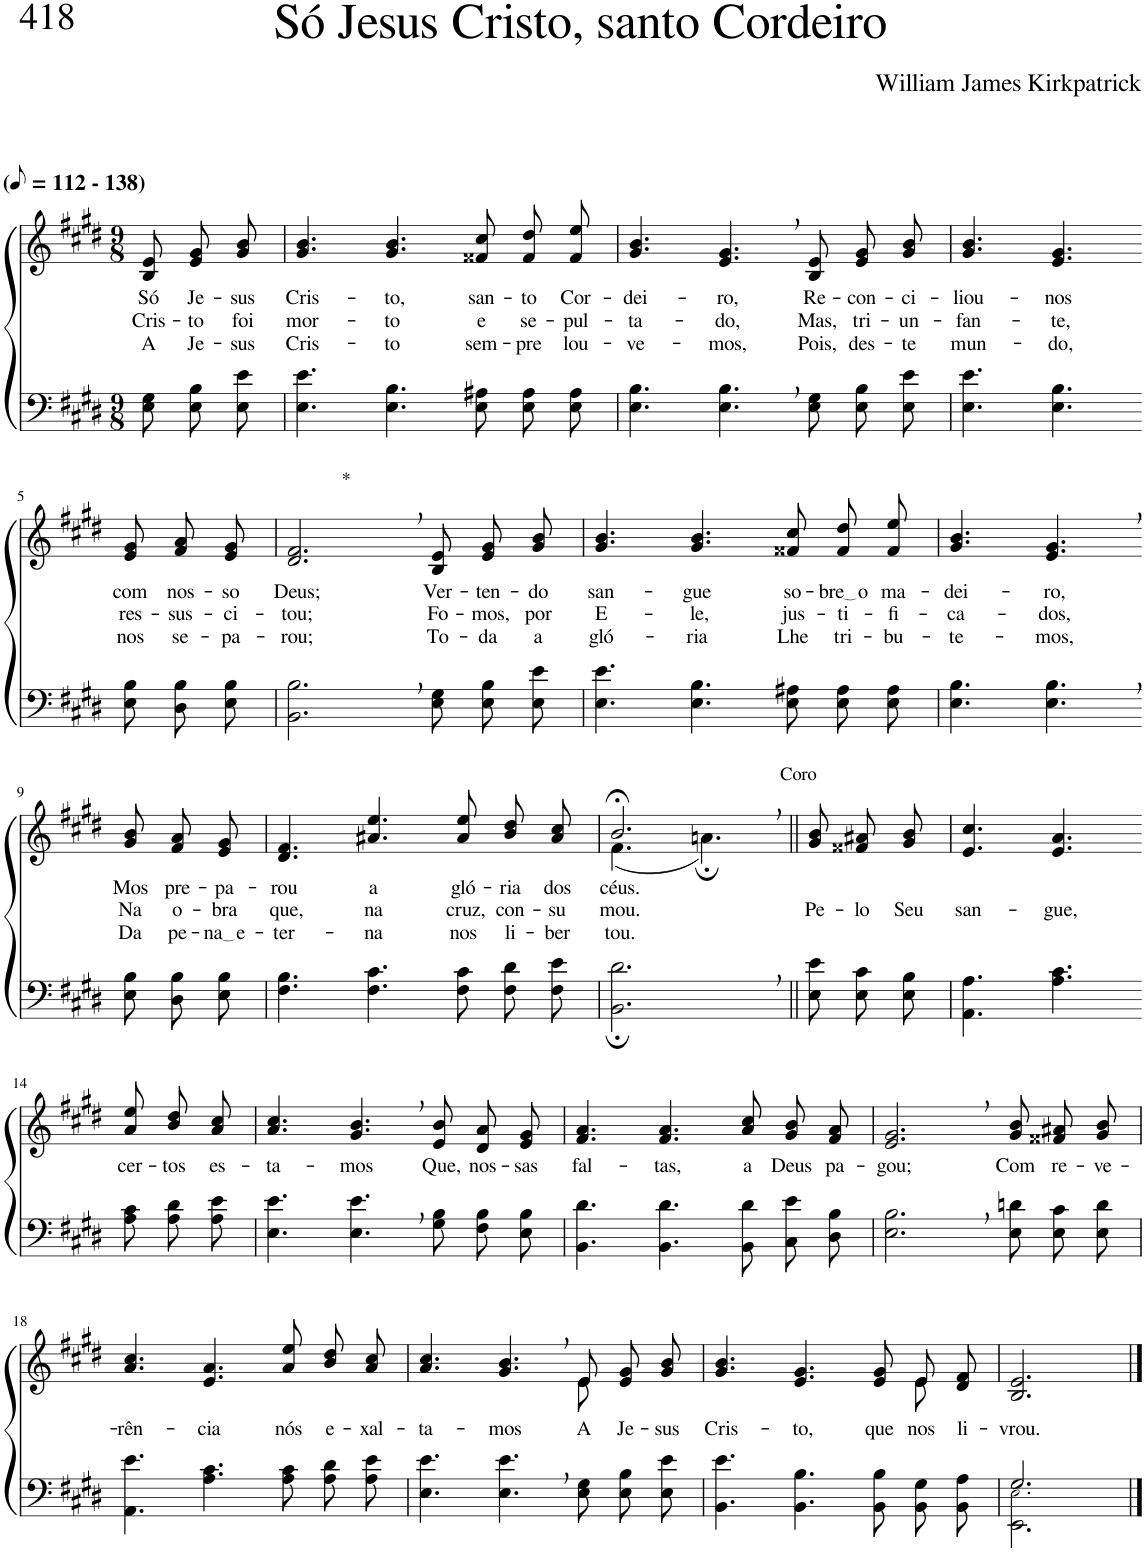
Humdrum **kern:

**kern	**kern	**text	**text	**text
*part2	*part1	*part1	*part1	*part1
*staff2	*staff1	*staff1	*staff1	*staff1
*I"Parte III e IV	*I"Parte I e II	*	*	*
*clefF4	*clefG2	*	*	*
*Trd1c2	*Trd1c2	*	*	*
*k[f#c#g#d#]	*k[f#c#g#d#]	*	*	*
*M9/8	*M9/8	*	*	*
*MM56	*MM56	*	*	*
=1	=1	=1	=1	=1
!	!LO:TX:a:B:t=(	!	!	!
!	!LO:TX:a:B:t=- 138)	!	!	!
!	!	!LO:LY:b	!LO:LY:b	!LO:LY:b
8E\ 8G#\L	8B/ 8e/L	Só	Cris-	A
!	!	!LO:LY:b	!LO:LY:b	!LO:LY:b
8E\ 8B\	8e/ 8g#/	Je-	-to	Je-
!	!	!LO:LY:b	!LO:LY:b	!LO:LY:b
8E\ 8e\J	8g#/ 8b/J	-sus	foi	-sus
=2	=2	=2	=2	=2
!	!	!LO:LY:b	!LO:LY:b	!LO:LY:b
4.E\ 4.e\	4.g#/ 4.b/	Cris-	mor-	Cris-
!	!	!LO:LY:b	!LO:LY:b	!LO:LY:b
4.E\ 4.B\	4.g#/ 4.b/	-to,	-to	-to
!	!	!LO:LY:b	!LO:LY:b	!LO:LY:b
8E\ 8A#X\L	8f##X\ 8cc#\L	san-	e	sem-
!	!	!LO:LY:b	!LO:LY:b	!LO:LY:b
8E\ 8A#\	8f##\ 8dd#\	-to	se-	-pre
!	!	!LO:LY:b	!LO:LY:b	!LO:LY:b
8E\ 8A#\J	8f##\ 8ee\J	Cor-	-pul-	lou-
=3	=3	=3	=3	=3
!	!	!LO:LY:b	!LO:LY:b	!LO:LY:b
4.E\ 4.B\	4.g#/ 4.b/	-dei-	-ta-	-ve-
!	!	!LO:LY:b	!LO:LY:b	!LO:LY:b
4.E\, 4.B\,	4.e/, 4.g#/,	-ro,	-do,	-mos,
!	!	!LO:LY:b	!LO:LY:b	!LO:LY:b
8E\ 8G#\L	8B/ 8e/L	Re-	Mas,	Pois,
!	!	!LO:LY:b	!LO:LY:b	!LO:LY:b
8E\ 8B\	8e/ 8g#/	-con-	tri-	des-
!	!	!LO:LY:b	!LO:LY:b	!LO:LY:b
8E\ 8e\J	8g#/ 8b/J	-ci-	-un-	-te
=4	=4	=4	=4	=4
!	!	!LO:LY:b	!LO:LY:b	!LO:LY:b
4.E\ 4.e\	4.g#/ 4.b/	-liou-	-fan-	mun-
!	!	!LO:LY:b	!LO:LY:b	!LO:LY:b
4.E\ 4.B\	4.e/ 4.g#/	-nos	-te,	-do,
!!LO:LB:g=z
=5-	=5-	=5-	=5-	=5-
!	!	!LO:LY:b	!LO:LY:b	!LO:LY:b
8E\ 8B\L	8e/ 8g#/L	com	res-	nos
!	!	!LO:LY:b	!LO:LY:b	!LO:LY:b
8D#\ 8B\	8f#/ 8a/	nos-	-sus-	se-
!	!	!LO:LY:b	!LO:LY:b	!LO:LY:b
8E\ 8B\J	8e/ 8g#/J	-so	-ci-	-pa-
=6	=6	=6	=6	=6
!	!LO:TX:a:t=*	!	!	!
!	!	!LO:LY:b	!LO:LY:b	!LO:LY:b
2.BB\, 2.B\,	2.d#/, 2.f#/,	Deus;	-tou;	-rou;
!	!	!LO:LY:b	!LO:LY:b	!LO:LY:b
8E\ 8G#\L	8B/ 8e/L	Ver-	Fo-	To-
!	!	!LO:LY:b	!LO:LY:b	!LO:LY:b
8E\ 8B\	8e/ 8g#/	-ten-	-mos,	-da
!	!	!LO:LY:b	!LO:LY:b	!LO:LY:b
8E\ 8e\J	8g#/ 8b/J	-do	por	a
=7	=7	=7	=7	=7
!	!	!LO:LY:b	!LO:LY:b	!LO:LY:b
4.E\ 4.e\	4.g#/ 4.b/	san-	E-	gló-
!	!	!LO:LY:b	!LO:LY:b	!LO:LY:b
4.E\ 4.B\	4.g#/ 4.b/	-gue	-le,	-ria
!	!	!LO:LY:b	!LO:LY:b	!LO:LY:b
8E\ 8A#X\L	8f##X\ 8cc#\L	so-	jus-	Lhe
!	!	!LO:LY:b	!LO:LY:b	!LO:LY:b
8E\ 8A#\	8f##\ 8dd#\	bre o	-ti-	tri-
!	!	!LO:LY:b	!LO:LY:b	!LO:LY:b
8E\ 8A#\J	8f##\ 8ee\J	ma-	-fi-	-bu-
=8	=8	=8	=8	=8
!	!	!LO:LY:b	!LO:LY:b	!LO:LY:b
4.E\ 4.B\	4.g#/ 4.b/	-dei-	-ca-	-te-
!	!	!LO:LY:b	!LO:LY:b	!LO:LY:b
4.E\, 4.B\,	4.e/, 4.g#/,	-ro,	-dos,	-mos,
!!LO:LB:g=z
=9-	=9-	=9-	=9-	=9-
!	!	!LO:LY:b	!LO:LY:b	!LO:LY:b
8E\ 8B\L	8g#/ 8b/L	Mos	Na	Da
!	!	!LO:LY:b	!LO:LY:b	!LO:LY:b
8D#\ 8B\	8f#/ 8a/	pre-	o-	pe-
!	!	!LO:LY:b	!LO:LY:b	!LO:LY:b
8E\ 8B\J	8e/ 8g#/J	-pa-	-bra	na e
=10	=10	=10	=10	=10
!	!	!LO:LY:b	!LO:LY:b	!LO:LY:b
4.F#\ 4.B\	4.d#/ 4.f#/	-rou	que,	-ter-
!	!	!LO:LY:b	!LO:LY:b	!LO:LY:b
4.F#\ 4.c#\	4.a#X/ 4.ee/	a	na	-na
!	!	!LO:LY:b	!LO:LY:b	!LO:LY:b
8F#\ 8c#\L	8a#\ 8ee\L	gló-	cruz,	nos
!	!	!LO:LY:b	!LO:LY:b	!LO:LY:b
8F#\ 8d#\	8b\ 8dd#\	-ria	con-	li-
!	!	!LO:LY:b	!LO:LY:b	!LO:LY:b
8F#\ 8e\J	8a#\ 8cc#\J	dos	-su-	-ber-
=11	=11	=11	=11	=11
*	*^	*	*	*
!	!	!	!LO:LY:b	!LO:LY:b	!LO:LY:b
2.BB\;, 2.d#\;,	2.b;<,/	(4.f#\	céus.	-mou.	-tou.
!	!	!LO:TX:a:t=Coro	!	!	!
.	.	4.an;\)	.	.	.
=12||	=12||	=12||	=12||	=12||	=12||
!	!	!	!	!LO:LY:b	!
*	*v	*v	*	*	*
8E\ 8e\L	8g#/ 8b/L	.	Pe-	.
!	!	!	!LO:LY:b	!
8E\ 8c#\	8f##X/ 8a#X/	.	-lo	.
!	!	!	!LO:LY:b	!
8E\ 8B\J	8g#/ 8b/J	.	Seu	.
=13	=13	=13	=13	=13
!	!	!	!LO:LY:b	!
4.AA\ 4.A\	4.e/ 4.cc#/	.	san-	.
!	!	!	!LO:LY:b	!
4.A\ 4.c#\	4.e/ 4.a/	.	-gue,	.
!!LO:LB:g=z
=14-	=14-	=14-	=14-	=14-
!	!	!LO:LY:b	!	!
8A\ 8c#\L	8a\ 8ee\L	cer-	.	.
!	!	!LO:LY:b	!	!
8A\ 8d#\	8b\ 8dd#\	-tos	.	.
!	!	!LO:LY:b	!	!
8A\ 8e\J	8a\ 8cc#\J	es-	.	.
=15	=15	=15	=15	=15
!	!	!LO:LY:b	!	!
4.E\ 4.e\	4.a/ 4.cc#/	-ta-	.	.
!	!	!LO:LY:b	!	!
4.E\, 4.e\,	4.g#/, 4.b/,	-mos	.	.
!	!	!LO:LY:b	!	!
8G#\ 8B\L	8e/ 8b/L	Que,	.	.
!	!	!LO:LY:b	!	!
8F#\ 8B\	8d#/ 8a/	nos-	.	.
!	!	!LO:LY:b	!	!
8E\ 8B\J	8e/ 8g#/J	-sas	.	.
=16	=16	=16	=16	=16
!	!	!LO:LY:b	!	!
4.BB\ 4.d#\	4.f#/ 4.a/	fal-	.	.
!	!	!LO:LY:b	!	!
4.BB\ 4.d#\	4.f#/ 4.a/	-tas,	.	.
!	!	!LO:LY:b	!	!
8BB\ 8d#\L	8a/ 8cc#/L	a	.	.
!	!	!LO:LY:b	!	!
8C#\ 8e\	8g#/ 8b/	Deus	.	.
!	!	!LO:LY:b	!	!
8D#\ 8B\J	8f#/ 8a/J	pa-	.	.
=17	=17	=17	=17	=17
!	!	!LO:LY:b	!	!
2.E\, 2.B\,	2.e/, 2.g#/,	-gou;	.	.
!	!	!LO:LY:b	!	!
8E\ 8dn\L	8g#/ 8b/L	Com	.	.
!	!	!LO:LY:b	!	!
8E\ 8c#\	8f##X/ 8a#X/	re-	.	.
!	!	!LO:LY:b	!	!
8E\ 8d\J	8g#/ 8b/J	-ve-	.	.
!!LO:LB:g=z
=18	=18	=18	=18	=18
!	!	!LO:LY:b	!	!
4.AA\ 4.e\	4.a/ 4.cc#/	-rên-	.	.
!	!	!LO:LY:b	!	!
4.A\ 4.c#\	4.e/ 4.a/	-cia	.	.
!	!	!LO:LY:b	!	!
8A\ 8c#\L	8a\ 8ee\L	nós	.	.
!	!	!LO:LY:b	!	!
8A\ 8d#\	8b\ 8dd#\	e-	.	.
!	!	!LO:LY:b	!	!
8A\ 8e\J	8a\ 8cc#\J	-xal-	.	.
=19	=19	=19	=19	=19
!	!	!LO:LY:b	!	!
*	*^	*	*	*
4.E\ 4.e\	4.a/ 4.cc#/	2.ryy	-ta-	.	.
!	!	!	!LO:LY:b	!	!
4.E\, 4.e\,	4.g#/, 4.b/,	.	-mos	.	.
!	!	!	!LO:LY:b	!	!
8E\ 8G#\L	8e/L	8e\	A	.	.
!	!	!	!LO:LY:b	!	!
8E\ 8B\	8e/ 8g#/	4ryy	Je-	.	.
!	!	!	!LO:LY:b	!	!
8E\ 8e\J	8g#/ 8b/J	.	-sus	.	.
=20	=20	=20	=20	=20	=20
!	!	!	!LO:LY:b	!	!
4.BB\ 4.e\	4.g#/ 4.b/	2..ryy	Cris-	.	.
!	!	!	!LO:LY:b	!	!
4.BB\ 4.B\	4.e/ 4.g#/	.	-to,	.	.
!	!	!	!LO:LY:b	!	!
8BB\ 8B\L	8e/ 8g#/L	.	que	.	.
!	!	!	!LO:LY:b	!	!
8BB\ 8G#\	8e/	8e\	nos	.	.
!	!	!	!LO:LY:b	!	!
8BB\ 8A\J	8d#/ 8f#/J	8ryy	li-	.	.
=21	=21	=21	=21	=21	=21
*^	*	*	*	*	*
!	!	!	!	!LO:LY:b	!	!
*	*	*v	*v	*	*	*
2.G#/	2.EE\ 2.E!\	2.B/ 2.e/	-vrou.	.	.
*v	*v	*	*	*	*
==	==	==	==	==
*-	*-	*-	*-	*-
